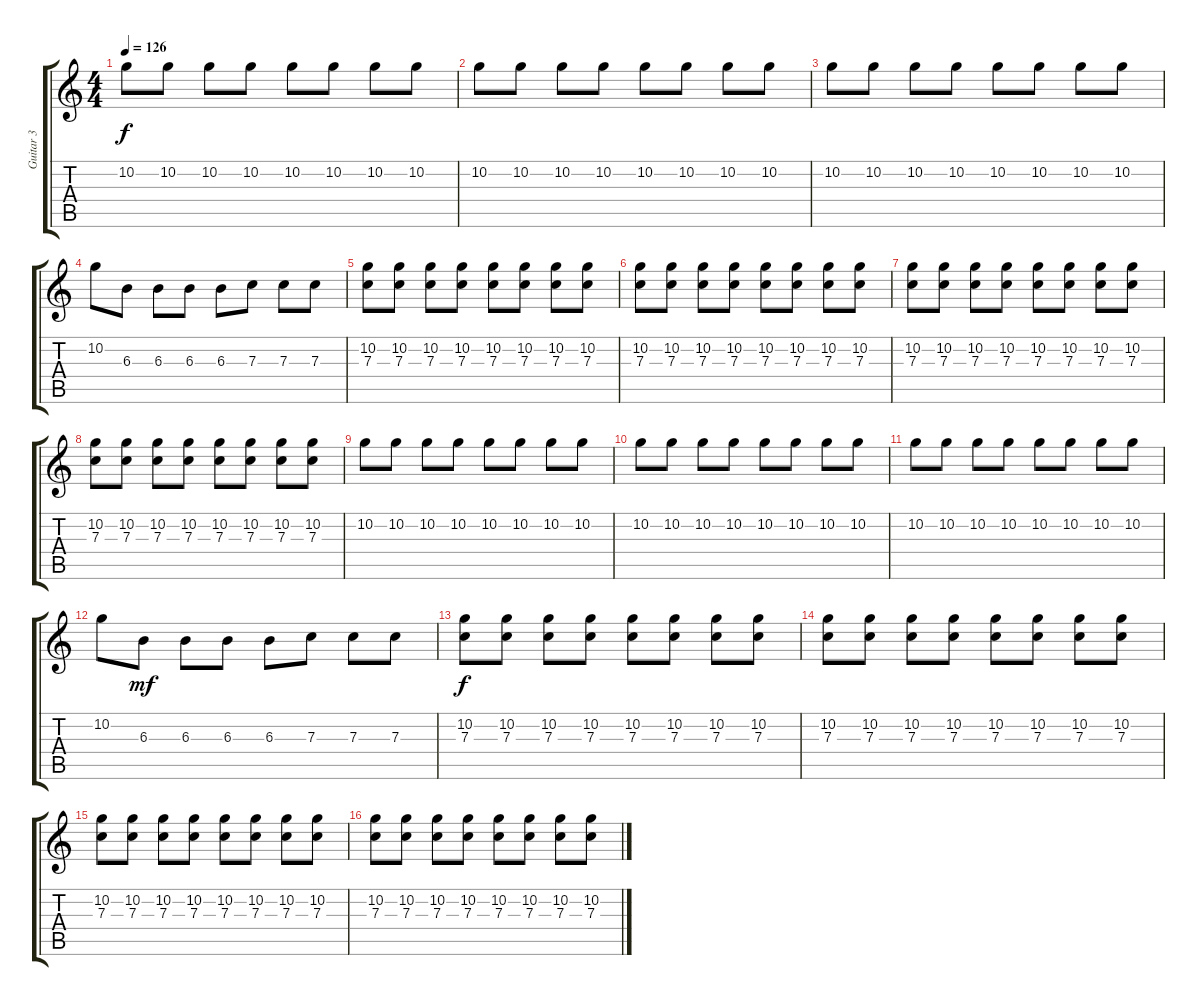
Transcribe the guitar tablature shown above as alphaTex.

\track ("Guitar 3" "Guitar 3") {instrument electricguitarjazz}
\staff {score tabs}
\tuning (D4 A3 F3 C3 G2 C2) {hide}
\ts (4 4)
\tempo 126
\clef g2
\ks c
10.2.8{dy f} 10.2.8 10.2.8 10.2.8 10.2.8 10.2.8 10.2.8 10.2.8 |
10.2.8 10.2.8 10.2.8 10.2.8 10.2.8 10.2.8 10.2.8 10.2.8 |
10.2.8 10.2.8 10.2.8 10.2.8 10.2.8 10.2.8 10.2.8 10.2.8 |
10.2.8 6.3.8 6.3.8 6.3.8 6.3.8 7.3.8 7.3.8 7.3.8 |
(10.2 7.3).8 (10.2 7.3).8 (10.2 7.3).8 (10.2 7.3).8 (10.2 7.3).8 (10.2 7.3).8 (10.2 7.3).8 (10.2 7.3).8 |
(10.2 7.3).8 (10.2 7.3).8 (10.2 7.3).8 (10.2 7.3).8 (10.2 7.3).8 (10.2 7.3).8 (10.2 7.3).8 (10.2 7.3).8 |
(10.2 7.3).8 (10.2 7.3).8 (10.2 7.3).8 (10.2 7.3).8 (10.2 7.3).8 (10.2 7.3).8 (10.2 7.3).8 (10.2 7.3).8 |
(10.2 7.3).8 (10.2 7.3).8 (10.2 7.3).8 (10.2 7.3).8 (10.2 7.3).8 (10.2 7.3).8 (10.2 7.3).8 (10.2 7.3).8 |
10.2.8{volume 3} 10.2.8 10.2.8 10.2.8 10.2.8 10.2.8 10.2.8 10.2.8 |
10.2.8 10.2.8 10.2.8 10.2.8 10.2.8 10.2.8 10.2.8 10.2.8 |
10.2.8 10.2.8 10.2.8 10.2.8 10.2.8 10.2.8 10.2.8 10.2.8 |
10.2.8 6.3.8{dy mf} 6.3.8 6.3.8 6.3.8 7.3.8 7.3.8 7.3.8 |
(10.2 7.3).8{dy f} (10.2 7.3).8 (10.2 7.3).8 (10.2 7.3).8 (10.2 7.3).8 (10.2 7.3).8 (10.2 7.3).8 (10.2 7.3).8 |
(10.2 7.3).8 (10.2 7.3).8 (10.2 7.3).8 (10.2 7.3).8 (10.2 7.3).8 (10.2 7.3).8 (10.2 7.3).8 (10.2 7.3).8 |
(10.2 7.3).8 (10.2 7.3).8 (10.2 7.3).8 (10.2 7.3).8 (10.2 7.3).8 (10.2 7.3).8 (10.2 7.3).8 (10.2 7.3).8 |
(10.2 7.3).8 (10.2 7.3).8 (10.2 7.3).8 (10.2 7.3).8 (10.2 7.3).8 (10.2 7.3).8 (10.2 7.3).8 (10.2 7.3).8
